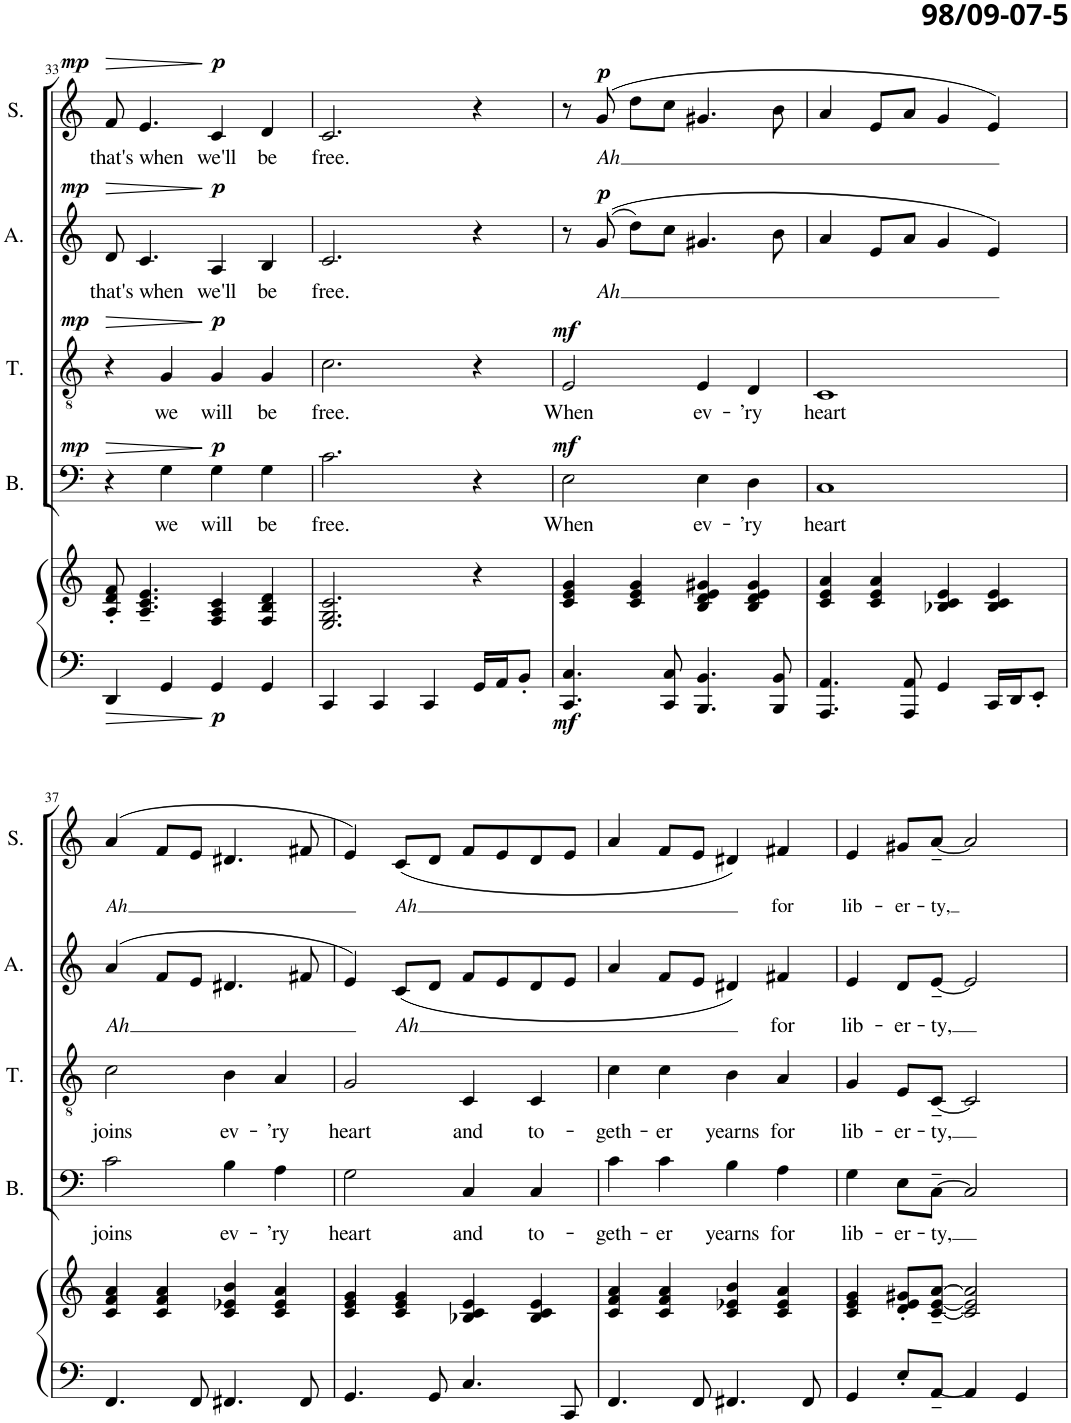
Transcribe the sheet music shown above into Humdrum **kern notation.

**kern	**kern	**dynam	**kern	**text	**dynam	**kern	**text	**dynam	**kern	**text	**dynam	**kern	**text	**text	**dynam
*part5	*part5	*part5	*part4	*part4	*part4	*part3	*part3	*part3	*part2	*part2	*part2	*part1	*part1	*part1	*part1
*staff6	*staff5	*staff5/6	*staff4	*staff4	*staff4	*staff3	*staff3	*staff3	*staff2	*staff2	*staff2	*staff1	*staff1	*staff1	*staff1
*I"Piano	*	*	*I"Bass	*	*	*I"Tenor	*	*	*I"Alto	*	*	*I"Soprano	*	*	*
*I'Pno	*	*	*I'B.	*	*	*I'T.	*	*	*I'A.	*	*	*I'S.	*	*	*
!!LO:PB:g=z
*clefF4	*clefG2	*	*clefF4	*	*	*clefGv2	*	*	*clefG2	*	*	*clefG2	*	*	*
*k[]	*k[]	*	*k[]	*	*	*k[]	*	*	*k[]	*	*	*k[]	*	*	*
*M4/4	*M4/4	*	*M4/4	*	*	*M4/4	*	*	*M4/4	*	*	*M4/4	*	*	*
=33	=33	=33	=33	=33	=33	=33	=33	=33	=33	=33	=33	=33	=33	=33	=33
!	!	!	!	!	!LO:HP:b	!	!	!LO:HP:b	!	!LO:LY:b	!LO:HP:b	!	!LO:LY:b	!	!LO:HP:b
!	!	!	!	!	!LO:DY:n=1:a	!	!	!LO:DY:n=1:a	!	!	!LO:DY:n=1:a	!	!	!	!LO:DY:n=1:a
4DD/	8A/' 8d/' 8f/'	.	4r	.	> mp	4r	.	> mp	8d/	that's	> mp	8f/	that's	.	> mp
!	!	!	!	!	!	!	!	!	!	!LO:LY:b	!	!	!LO:LY:b	!	!
.	4.A/~ 4.c/~ 4.e/~	.	.	.	.	.	.	.	4.c/	when	.	4.e/	when	.	.
!	!	!	!	!LO:LY:b	!	!	!LO:LY:b	!	!	!	!	!	!	!	!
4GG/	.	.	4G\	we	.	4G/	we	.	.	.	.	.	.	.	.
!	!	!LO:DY:b=2	!	!LO:LY:b	!LO:DY:n=2:a	!	!LO:LY:b	!LO:DY:n=2:a	!	!LO:LY:b	!LO:DY:n=2:a	!	!LO:LY:b	!	!LO:DY:n=2:a
4GG/	4F/ 4A/ 4c/	p	4G\	will	] p	4G/	will	] p	4A/	we'll	] p	4c/	we'll	.	] p
!	!	!	!	!LO:LY:b	!	!	!LO:LY:b	!	!	!LO:LY:b	!	!	!LO:LY:b	!	!
4GG/	4F/ 4B/ 4d/	.	4G\	be	.	4G/	be	.	4B/	be	.	4d/	be	.	.
=34	=34	=34	=34	=34	=34	=34	=34	=34	=34	=34	=34	=34	=34	=34	=34
!	!	!	!	!LO:LY:b	!	!	!LO:LY:b	!	!	!LO:LY:b	!	!	!LO:LY:b	!	!
4CC/	2.E/ 2.G/ 2.c/	.	2.c\	free.	.	2.c\	free.	.	2.c/	free.	.	2.c/	free.	.	.
4CC/	.	.	.	.	.	.	.	.	.	.	.	.	.	.	.
4CC/	.	.	.	.	.	.	.	.	.	.	.	.	.	.	.
16GG/LL	4r	.	4r	.	.	4r	.	.	4r	.	.	4r	.	.	.
16AA/J	.	.	.	.	.	.	.	.	.	.	.	.	.	.	.
8BB'/J	.	.	.	.	.	.	.	.	.	.	.	.	.	.	.
=35	=35	=35	=35	=35	=35	=35	=35	=35	=35	=35	=35	=35	=35	=35	=35
!	!	!LO:DY:b=2	!	!LO:LY:b	!LO:DY:a	!	!LO:LY:b	!LO:DY:a	!	!	!	!	!	!	!
4.CC/ 4.C/	4c/ 4e/ 4g/	mf	2E\	When	mf	2E/	When	mf	8r	.	.	8r	.	.	.
!	!	!	!	!	!	!	!	!	!	!LO:LY:b	!LO:DY:a	!	!LO:LY:b	!	!LO:DY:a
.	.	.	.	.	.	.	.	.	((8g/	Ah	p	(8g/	Ah	.	p
.	4c/ 4e/ 4g/	.	.	.	.	.	.	.	8dd\L)	.	.	8dd\L	.	.	.
8CC/ 8C/	.	.	.	.	.	.	.	.	8cc\J	.	.	8cc\J	.	.	.
!	!	!	!	!LO:LY:b	!	!	!LO:LY:b	!	!	!	!	!	!	!	!
4.BBB/ 4.BB/	4B/ 4d/ 4e/ 4g#X/	.	4E\	ev-	.	4E/	ev-	.	4.g#X/	.	.	4.g#X/	.	.	.
!	!	!	!	!LO:LY:b	!	!	!LO:LY:b	!	!	!	!	!	!	!	!
.	4B/ 4d/ 4e/ 4g#/	.	4D\	-’ry	.	4D/	-’ry	.	.	.	.	.	.	.	.
8BBB/ 8BB/	.	.	.	.	.	.	.	.	8b\	.	.	8b\	.	.	.
=36	=36	=36	=36	=36	=36	=36	=36	=36	=36	=36	=36	=36	=36	=36	=36
!	!	!	!	!LO:LY:b	!	!	!LO:LY:b	!	!	!	!	!	!	!	!
4.AAA/ 4.AA/	4c/ 4e/ 4a/	.	1C	heart	.	1C	heart	.	4a/	.	.	4a/	.	.	.
.	4c/ 4e/ 4a/	.	.	.	.	.	.	.	8e/L	.	.	8e/L	.	.	.
8AAA/ 8AA/	.	.	.	.	.	.	.	.	8a/J	.	.	8a/J	.	.	.
4GG/	4B-X/ 4c/ 4e/	.	.	.	.	.	.	.	4g/	.	.	4g/	.	.	.
16CC/LL	4B-/ 4c/ 4e/	.	.	.	.	.	.	.	4e/)	.	.	4e/)	.	.	.
16DD/J	.	.	.	.	.	.	.	.	.	.	.	.	.	.	.
8EE'/J	.	.	.	.	.	.	.	.	.	.	.	.	.	.	.
!!LO:LB:g=z
=37	=37	=37	=37	=37	=37	=37	=37	=37	=37	=37	=37	=37	=37	=37	=37
!	!	!	!	!LO:LY:b	!	!	!LO:LY:b	!	!	!LO:LY:b	!	!	!	!LO:LY:b	!
4.FF/	4c/ 4f/ 4a/	.	2c\	joins	.	2c\	joins	.	(>4a/	Ah	.	(>4a/	.	Ah	.
.	4c/ 4f/ 4a/	.	.	.	.	.	.	.	8f/L	.	.	8f/L	.	.	.
8FF/	.	.	.	.	.	.	.	.	8e/J	.	.	8e/J	.	.	.
!	!	!	!	!LO:LY:b	!	!	!LO:LY:b	!	!	!	!	!	!	!	!
4.FF#X/	4c/ 4e-X/ 4b/	.	4B\	ev-	.	4B\	ev-	.	4.d#X/	.	.	4.d#X/	.	.	.
!	!	!	!	!LO:LY:b	!	!	!LO:LY:b	!	!	!	!	!	!	!	!
.	4c/ 4e-/ 4a/	.	4A\	-’ry	.	4A/	-’ry	.	.	.	.	.	.	.	.
8FF#/	.	.	.	.	.	.	.	.	8f#X/	.	.	8f#X/	.	.	.
=38	=38	=38	=38	=38	=38	=38	=38	=38	=38	=38	=38	=38	=38	=38	=38
!	!	!	!	!LO:LY:b	!	!	!LO:LY:b	!	!	!	!	!	!	!	!
4.GG/	4c/ 4e/ 4g/	.	2G\	heart	.	2G/	heart	.	4e/)	.	.	4e/)	.	.	.
!	!	!	!	!	!	!	!	!	!	!LO:LY:b	!	!	!	!LO:LY:b	!
.	4c/ 4e/ 4g/	.	.	.	.	.	.	.	(8c/L	Ah	.	(8c/L	.	Ah	.
8GG/	.	.	.	.	.	.	.	.	8d/J	.	.	8d/J	.	.	.
!	!	!	!	!LO:LY:b	!	!	!LO:LY:b	!	!	!	!	!	!	!	!
4.C/	4B-X/ 4c/ 4e/	.	4C/	and	.	4C/	and	.	8f/L	.	.	8f/L	.	.	.
.	.	.	.	.	.	.	.	.	8e/	.	.	8e/	.	.	.
!	!	!	!	!LO:LY:b	!	!	!LO:LY:b	!	!	!	!	!	!	!	!
.	4B-/ 4c/ 4e/	.	4C/	to-	.	4C/	to-	.	8d/	.	.	8d/	.	.	.
8CC/	.	.	.	.	.	.	.	.	8e/J	.	.	8e/J	.	.	.
=39	=39	=39	=39	=39	=39	=39	=39	=39	=39	=39	=39	=39	=39	=39	=39
!	!	!	!	!LO:LY:b	!	!	!LO:LY:b	!	!	!	!	!	!	!	!
4.FF/	4c/ 4f/ 4a/	.	4c\	-geth-	.	4c\	-geth-	.	4a/	.	.	4a/	.	.	.
!	!	!	!	!LO:LY:b	!	!	!LO:LY:b	!	!	!	!	!	!	!	!
.	4c/ 4f/ 4a/	.	4c\	-er	.	4c\	-er	.	8f/L	.	.	8f/L	.	.	.
8FF/	.	.	.	.	.	.	.	.	8e/J	.	.	8e/J	.	.	.
!	!	!	!	!LO:LY:b	!	!	!LO:LY:b	!	!	!	!	!	!	!	!
4.FF#X/	4c/ 4e-X/ 4b/	.	4B\	yearns	.	4B\	yearns	.	4d#X/)	.	.	4d#X/)	.	.	.
!	!	!	!	!LO:LY:b	!	!	!LO:LY:b	!	!	!LO:LY:b	!	!	!	!LO:LY:b	!
.	4c/ 4e-/ 4a/	.	4A\	for	.	4A/	for	.	4f#X/	for	.	4f#X/	.	for	.
8FF#/	.	.	.	.	.	.	.	.	.	.	.	.	.	.	.
=40	=40	=40	=40	=40	=40	=40	=40	=40	=40	=40	=40	=40	=40	=40	=40
!	!	!	!	!LO:LY:b	!	!	!LO:LY:b	!	!	!LO:LY:b	!	!	!	!LO:LY:b	!
4GG/	4c/ 4e/ 4g/	.	4G\	lib-	.	4G/	lib-	.	4e/	lib-	.	4e/	.	lib-	.
!	!	!	!	!LO:LY:b	!	!	!LO:LY:b	!	!	!LO:LY:b	!	!	!	!LO:LY:b	!
8E'/L	8d/' 8e/' 8g#X/'L	.	8E\L	-er-	.	8E/L	-er-	.	8d/L	-er-	.	8g#X/L	.	-er-	.
!	!	!	!	!LO:LY:b	!	!	!LO:LY:b	!	!	!LO:LY:b	!	!	!	!LO:LY:b	!
[8AA~/J	[8c/~ [8e/~ [8a/~J	.	[8C~\J	-ty,	.	[8C~/J	-ty,	.	[8e~/J	-ty,	.	[8a~/J	.	-ty,	.
4AA/]	2c/] 2e/] 2a/]	.	2C/]	.	.	2C/]	.	.	2e/]	.	.	2a/]	.	.	.
4GG/	.	.	.	.	.	.	.	.	.	.	.	.	.	.	.
=	=	=	=	=	=	=	=	=	=	=	=	=	=	=	=
*-	*-	*-	*-	*-	*-	*-	*-	*-	*-	*-	*-	*-	*-	*-	*-
